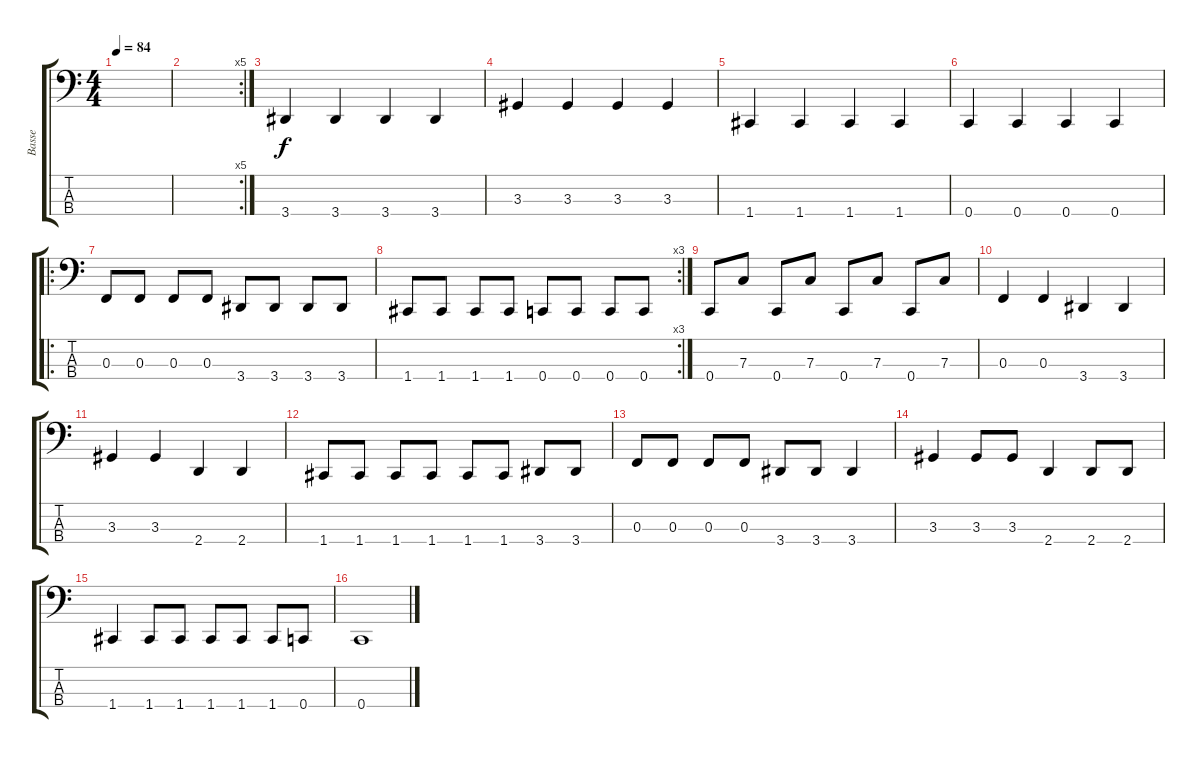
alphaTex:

\track ("Basse" "Basse") {instrument fretlessbass}
\staff {score tabs}
\tuning (Eb2 Bb1 F1 C1) {hide}
\ts (4 4)
\tempo 84
\clef f4
\ks c
|
\rc 5
|
3.4.4 3.4.4 3.4.4 3.4.4 |
3.3.4 3.3.4 3.3.4 3.3.4 |
1.4.4 1.4.4 1.4.4 1.4.4 |
0.4.4 0.4.4 0.4.4 0.4.4 |
\ro
0.3.8 0.3.8 0.3.8 0.3.8 3.4.8 3.4.8 3.4.8 3.4.8 |
\rc 3
1.4.8 1.4.8 1.4.8 1.4.8 0.4.8 0.4.8 0.4.8 0.4.8 |
0.4.8 7.3.8 0.4.8 7.3.8 0.4.8 7.3.8 0.4.8 7.3.8 |
0.3.4 0.3.4 3.4.4 3.4.4 |
3.3.4 3.3.4 2.4.4 2.4.4 |
1.4.8 1.4.8 1.4.8 1.4.8 1.4.8 1.4.8 3.4.8 3.4.8 |
0.3.8 0.3.8 0.3.8 0.3.8 3.4.8 3.4.8 3.4.4 |
3.3.4 3.3.8 3.3.8 2.4.4 2.4.8 2.4.8 |
1.4.4 1.4.8 1.4.8 1.4.8 1.4.8 1.4.8 0.4.8 |
0.4.1
